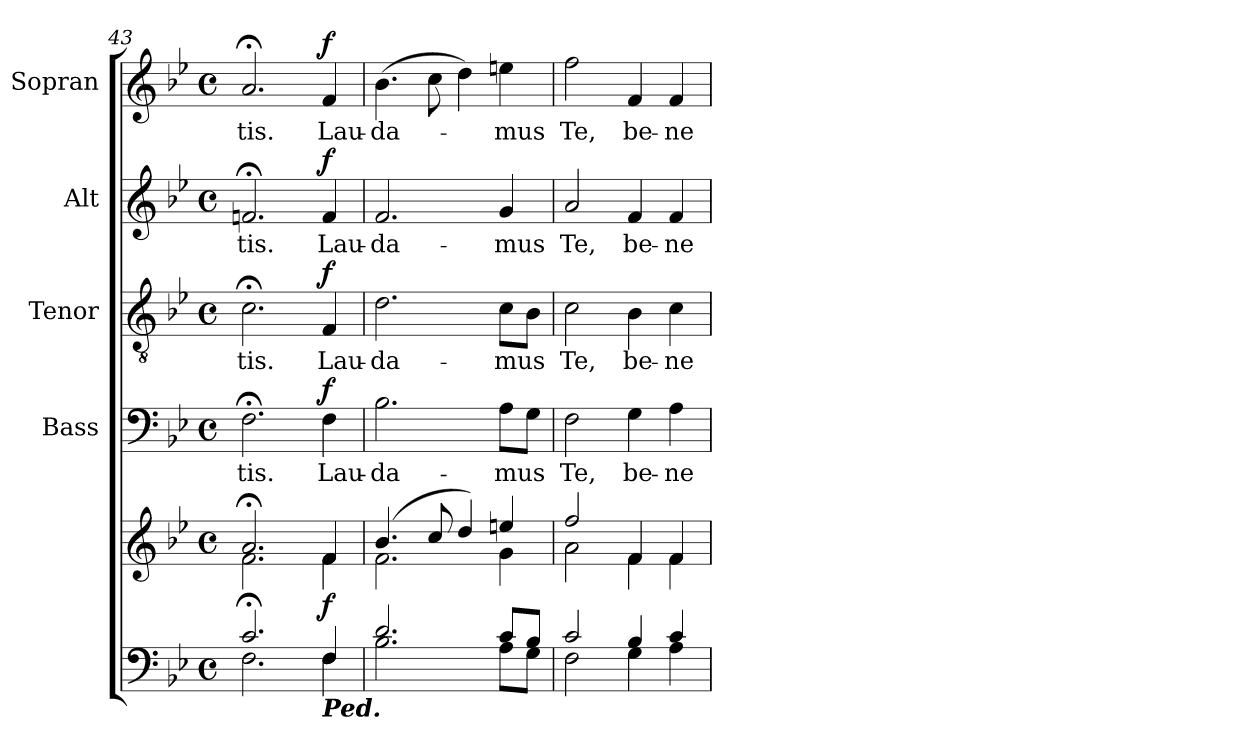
**kern	**kern	**dynam	**kern	**text	**dynam	**kern	**text	**dynam	**kern	**text	**dynam	**kern	**text	**dynam
*part5	*part5	*part5	*part4	*part4	*part4	*part3	*part3	*part3	*part2	*part2	*part2	*part1	*part1	*part1
*staff6	*staff5	*staff5/6	*staff4	*staff4	*staff4	*staff3	*staff3	*staff3	*staff2	*staff2	*staff2	*staff1	*staff1	*staff1
*	*	*	*I"Bass	*	*	*I"Tenor	*	*	*I"Alt	*	*	*I"Sopran	*	*
*	*	*	*I'B.	*	*	*I'T.	*	*	*I'A.	*	*	*I'S.	*	*
*clefF4	*clefG2	*	*clefF4	*	*	*clefGv2	*	*	*clefG2	*	*	*clefG2	*	*
*k[b-e-]	*k[b-e-]	*	*k[b-e-]	*	*	*k[b-e-]	*	*	*k[b-e-]	*	*	*k[b-e-]	*	*
*B-:	*B-:	*	*B-:	*	*	*B-:	*	*	*B-:	*	*	*B-:	*	*
*M4/4	*M4/4	*	*M4/4	*	*	*M4/4	*	*	*M4/4	*	*	*M4/4	*	*
*met(c)	*met(c)	*	*met(c)	*	*	*met(c)	*	*	*met(c)	*	*	*met(c)	*	*
=43	=43	=43	=43	=43	=43	=43	=43	=43	=43	=43	=43	=43	=43	=43
*^	*^	*	*	*	*	*	*	*	*	*	*	*	*	*
!	!	!	!	!	!	!LO:LY:b	!	!	!LO:LY:b	!	!	!LO:LY:b	!	!	!LO:LY:b	!
2.c;</	2.F\	2.a;</	2.f\	.	2.F;<\	-tis.	.	2.c;<\	-tis.	.	2.fn;</	-tis.	.	2.a;</	-tis.	.
!LO:TX:b:Bi:t=Ped.	!	!	!	!	!	!	!	!	!	!	!	!	!	!	!	!
!	!	!	!	!LO:DY:b	!	!LO:LY:b	!LO:DY:a	!	!LO:LY:b	!LO:DY:a	!	!LO:LY:b	!LO:DY:a	!	!LO:LY:b	!LO:DY:a
4F/	4F\	4f/	4f\	f	4F\	Lau-	f	4F/	Lau-	f	4f/	Lau-	f	4f/	Lau-	f
=44	=44	=44	=44	=44	=44	=44	=44	=44	=44	=44	=44	=44	=44	=44	=44	=44
!	!	!	!	!	!	!LO:LY:b	!	!	!LO:LY:b	!	!	!LO:LY:b	!	!	!LO:LY:b	!
2.d/	2.B-\	(4.b-/	2.f\	.	2.B-\	-da-	.	2.d\	-da-	.	2.f/	-da-	.	(>4.b-\	-da-	.
.	.	8cc/	.	.	.	.	.	.	.	.	.	.	.	8cc\	.	.
.	.	4dd/)	.	.	.	.	.	.	.	.	.	.	.	4dd\)	.	.
!	!	!	!	!	!	!LO:LY:b	!	!	!LO:LY:b	!	!	!LO:LY:b	!	!	!LO:LY:b	!
8c/L	8A\L	4een/	4g\	.	8A\L	-mus	.	8c\L	-mus	.	4g/	-mus	.	4een\	-mus	.
8B-/J	8G\J	.	.	.	8G\J	.	.	8B-\J	.	.	.	.	.	.	.	.
=45	=45	=45	=45	=45	=45	=45	=45	=45	=45	=45	=45	=45	=45	=45	=45	=45
!	!	!	!	!	!	!LO:LY:b	!	!	!LO:LY:b	!	!	!LO:LY:b	!	!	!LO:LY:b	!
2c/	2F\	2ff/	2a\	.	2F\	Te,	.	2c\	Te,	.	2a/	Te,	.	2ff\	Te,	.
!	!	!	!	!	!	!LO:LY:b	!	!	!LO:LY:b	!	!	!LO:LY:b	!	!	!LO:LY:b	!
4B-/	4G\	4f/	4f\	.	4G\	be-	.	4B-\	be-	.	4f/	be-	.	4f/	be-	.
!	!	!	!	!	!	!LO:LY:b	!	!	!LO:LY:b	!	!	!LO:LY:b	!	!	!LO:LY:b	!
4c/	4A\	4f/	4f\	.	4A\	-ne-	.	4c\	-ne-	.	4f/	-ne-	.	4f/	-ne-	.
*v	*v	*	*	*	*	*	*	*	*	*	*	*	*	*	*	*
*	*v	*v	*	*	*	*	*	*	*	*	*	*	*	*	*
=	=	=	=	=	=	=	=	=	=	=	=	=	=	=
*-	*-	*-	*-	*-	*-	*-	*-	*-	*-	*-	*-	*-	*-	*-
